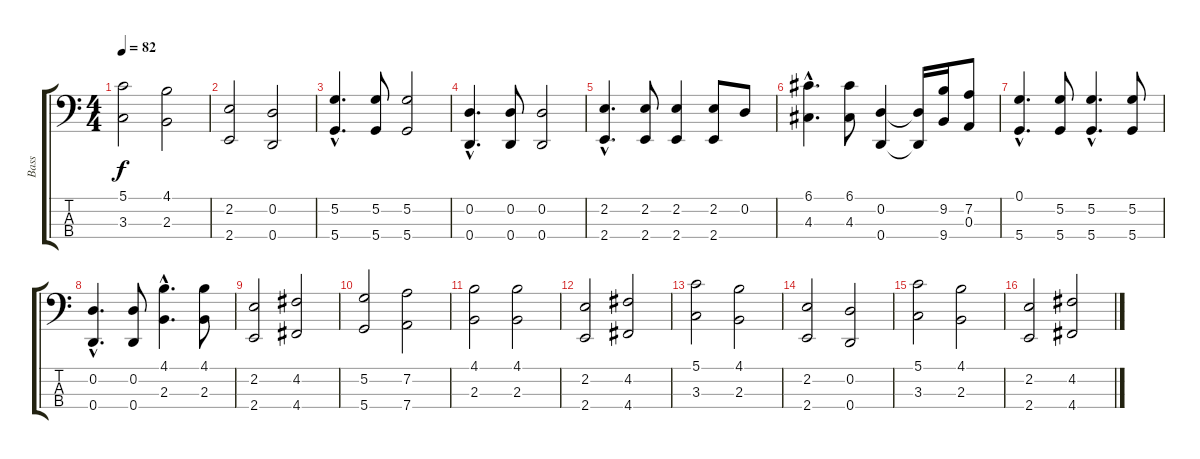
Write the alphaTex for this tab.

\track ("Bass" "Bass") {instrument electricbasspick}
\staff {score tabs}
\tuning (G2 D2 A1 D1) {hide}
\ts (4 4)
\tempo 82
\clef f4
\ks c
(5.1 3.3).2{dy f} (4.1 2.3).2 |
(2.2 2.4).2 (0.2 0.4).2 |
(5.2{hac} 5.4{hac}).4{d} (5.2 5.4).8 (5.2 5.4).2 |
(0.2{hac} 0.4{hac}).4{d} (0.2 0.4).8 (0.2 0.4).2 |
(2.2{hac} 2.4{hac}).4{d} (2.2 2.4).8 (2.2 2.4).4 (2.2 2.4).8 0.2.8 |
(6.1{hac} 4.3{hac}).4{d} (6.1 4.3).8 (0.2 0.4).4 (0.2{t} 0.4{t}).16 (9.2 9.4).16 (7.2 0.3).8 |
(0.1{hac} 5.4{hac}).4{d} (5.2 5.4).8 (5.2{hac} 5.4{hac}).4{d} (5.2 5.4).8 |
(0.2{hac} 0.4{hac}).4{d} (0.2 0.4).8 (4.1{hac} 2.3{hac}).4{d} (4.1 2.3).8 |
(2.2 2.4).2 (4.2 4.4).2 |
(5.2 5.4).2 (7.2 7.4).2 |
(4.1 2.3).2 (4.1 2.3).2 |
(2.2 2.4).2 (4.2 4.4).2 |
(5.1 3.3).2 (4.1 2.3).2 |
(2.2 2.4).2 (0.2 0.4).2 |
(5.1 3.3).2 (4.1 2.3).2 |
(2.2 2.4).2 (4.2 4.4).2
